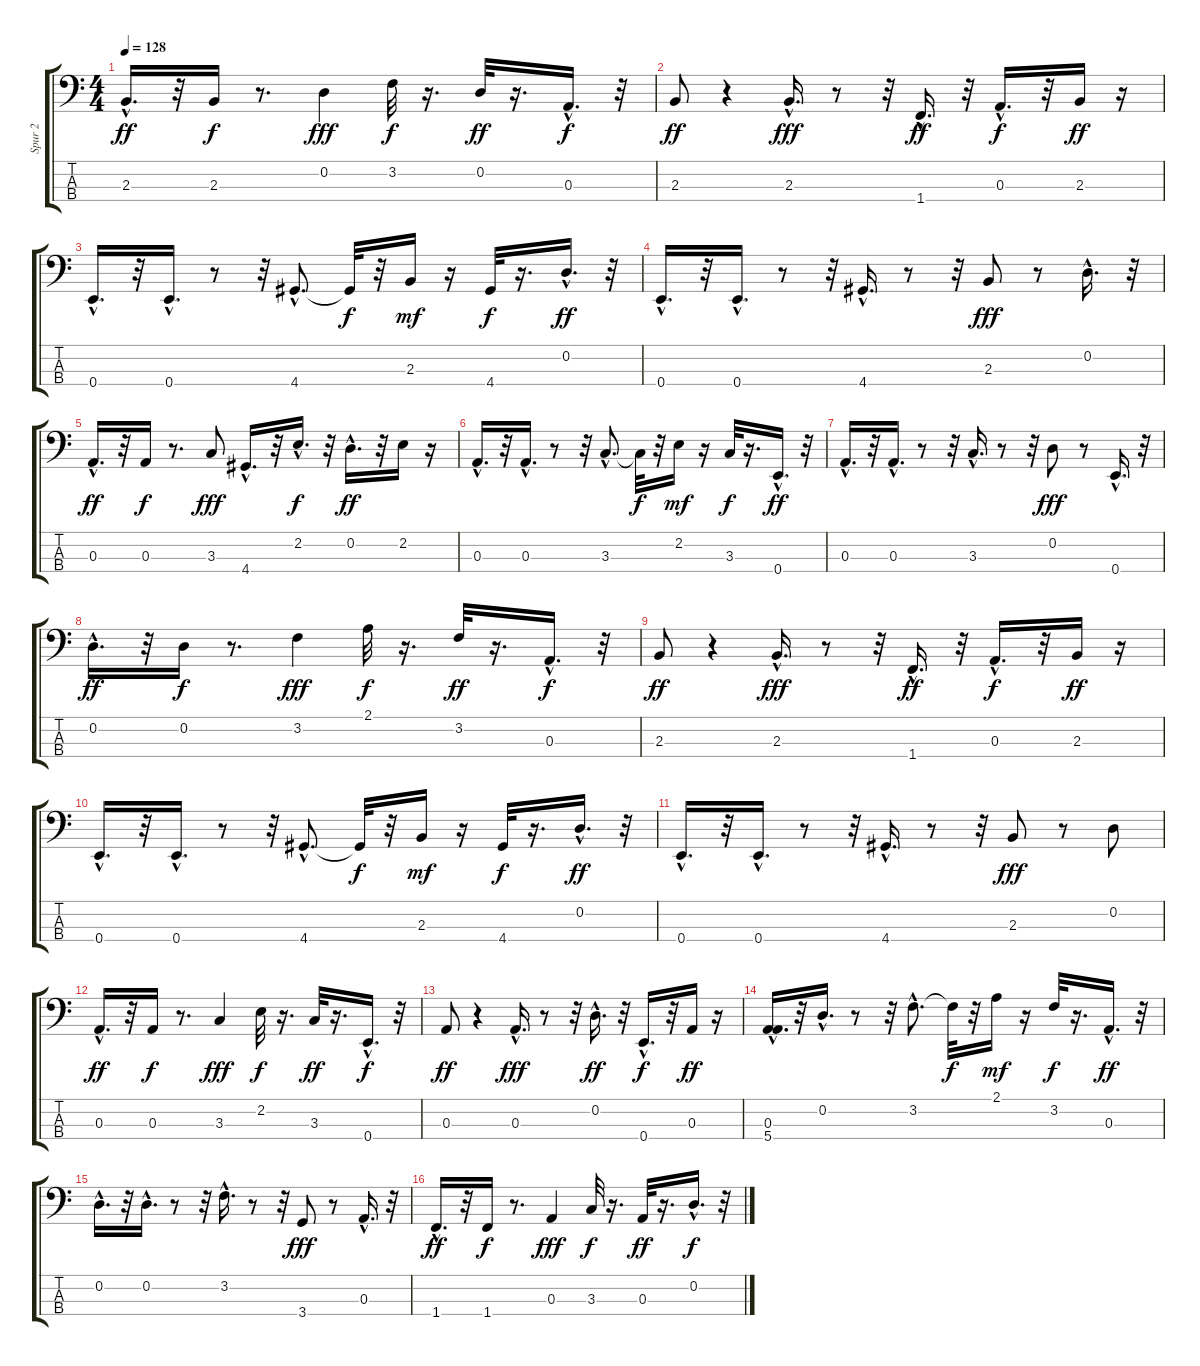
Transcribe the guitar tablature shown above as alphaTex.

\track ("Spur 2" "Spur 2") {instrument slapbass1}
\staff {score tabs}
\tuning (G2 D2 A1 E1) {hide}
\ts (4 4)
\tempo 128
\clef f4
\ks c
2.3{hac}.16{d dy ff} r.32 2.3.16{dy f} r.8{d} 0.2.4{dy fff} 3.2.32{dy f} r.16{d} 0.2.32{dy ff} r.16{d} 0.3{hac}.16{d dy f} r.32 |
2.3.8{dy ff} r.4 2.3{hac}.16{d dy fff} r.8 r.32 1.4{hac}.16{d dy ff} r.32 0.3{hac}.16{d dy f} r.32 2.3.16{dy ff} r.16 |
0.4{hac}.16{d} r.32 0.4{hac}.16{d} r.8 r.32 4.4{hac}.8{d} 4.4{t}.32{dy f} r.32 2.3.16{dy mf} r.16 4.4.32{dy f} r.16{d} 0.2{hac}.16{d dy ff} r.32 |
0.4{hac}.16{d} r.32 0.4{hac}.16{d} r.8 r.32 4.4{hac}.16{d} r.8 r.32 2.3.8{dy fff} r.8 0.2{hac}.16{d} r.32 |
0.3{hac}.16{d dy ff} r.32 0.3.16{dy f} r.8{d} 3.3.8{dy fff} 4.4{hac}.16{d} r.32 2.2{hac}.16{d dy f} r.32 0.2{hac}.16{d dy ff} r.32 2.2.16 r.16 |
0.3{hac}.16{d} r.32 0.3{hac}.16{d} r.8 r.32 3.3{hac}.8{d} 3.3{t}.32{dy f} r.32 2.2.16{dy mf} r.16 3.3.32{dy f} r.16{d} 0.4{hac}.16{d dy ff} r.32 |
0.3{hac}.16{d} r.32 0.3{hac}.16{d} r.8 r.32 3.3{hac}.16{d} r.8 r.32 0.2.8{dy fff} r.8 0.4{hac}.16{d} r.32 |
0.2{hac}.16{d dy ff} r.32 0.2.16{dy f} r.8{d} 3.2.4{dy fff} 2.1.32{dy f} r.16{d} 3.2.32{dy ff} r.16{d} 0.3{hac}.16{d dy f} r.32 |
2.3.8{dy ff} r.4 2.3{hac}.16{d dy fff} r.8 r.32 1.4{hac}.16{d dy ff} r.32 0.3{hac}.16{d dy f} r.32 2.3.16{dy ff} r.16 |
0.4{hac}.16{d} r.32 0.4{hac}.16{d} r.8 r.32 4.4{hac}.8{d} 4.4{t}.32{dy f} r.32 2.3.16{dy mf} r.16 4.4.32{dy f} r.16{d} 0.2{hac}.16{d dy ff} r.32 |
0.4{hac}.16{d} r.32 0.4{hac}.16{d} r.8 r.32 4.4{hac}.16{d} r.8 r.32 2.3.8{dy fff} r.8 0.2.8 |
0.3{hac}.16{d dy ff} r.32 0.3.16{dy f} r.8{d} 3.3.4{dy fff} 2.2.32{dy f} r.16{d} 3.3.32{dy ff} r.16{d} 0.4{hac}.16{d dy f} r.32 |
0.3.8{dy ff} r.4 0.3{hac}.16{d dy fff} r.8 r.32 0.2{hac}.16{d dy ff} r.32 0.4{hac}.16{d dy f} r.32 0.3.16{dy ff} r.16 |
(0.3 5.4{hac}).16{d} r.32 0.2{hac}.16{d} r.8 r.32 3.2{hac}.8{d} 3.2{t}.32{dy f} r.32 2.1.16{dy mf} r.16 3.2.32{dy f} r.16{d} 0.3{hac}.16{d dy ff} r.32 |
0.2{hac}.16{d} r.32 0.2{hac}.16{d} r.8 r.32 3.2{hac}.16{d} r.8 r.32 3.4.8{dy fff} r.8 0.3{hac}.16{d} r.32 |
1.4{hac}.16{d dy ff} r.32 1.4.16{dy f} r.8{d} 0.3.4{dy fff} 3.3.32{dy f} r.16{d} 0.3.32{dy ff} r.16{d} 0.2{hac}.16{d dy f} r.32
